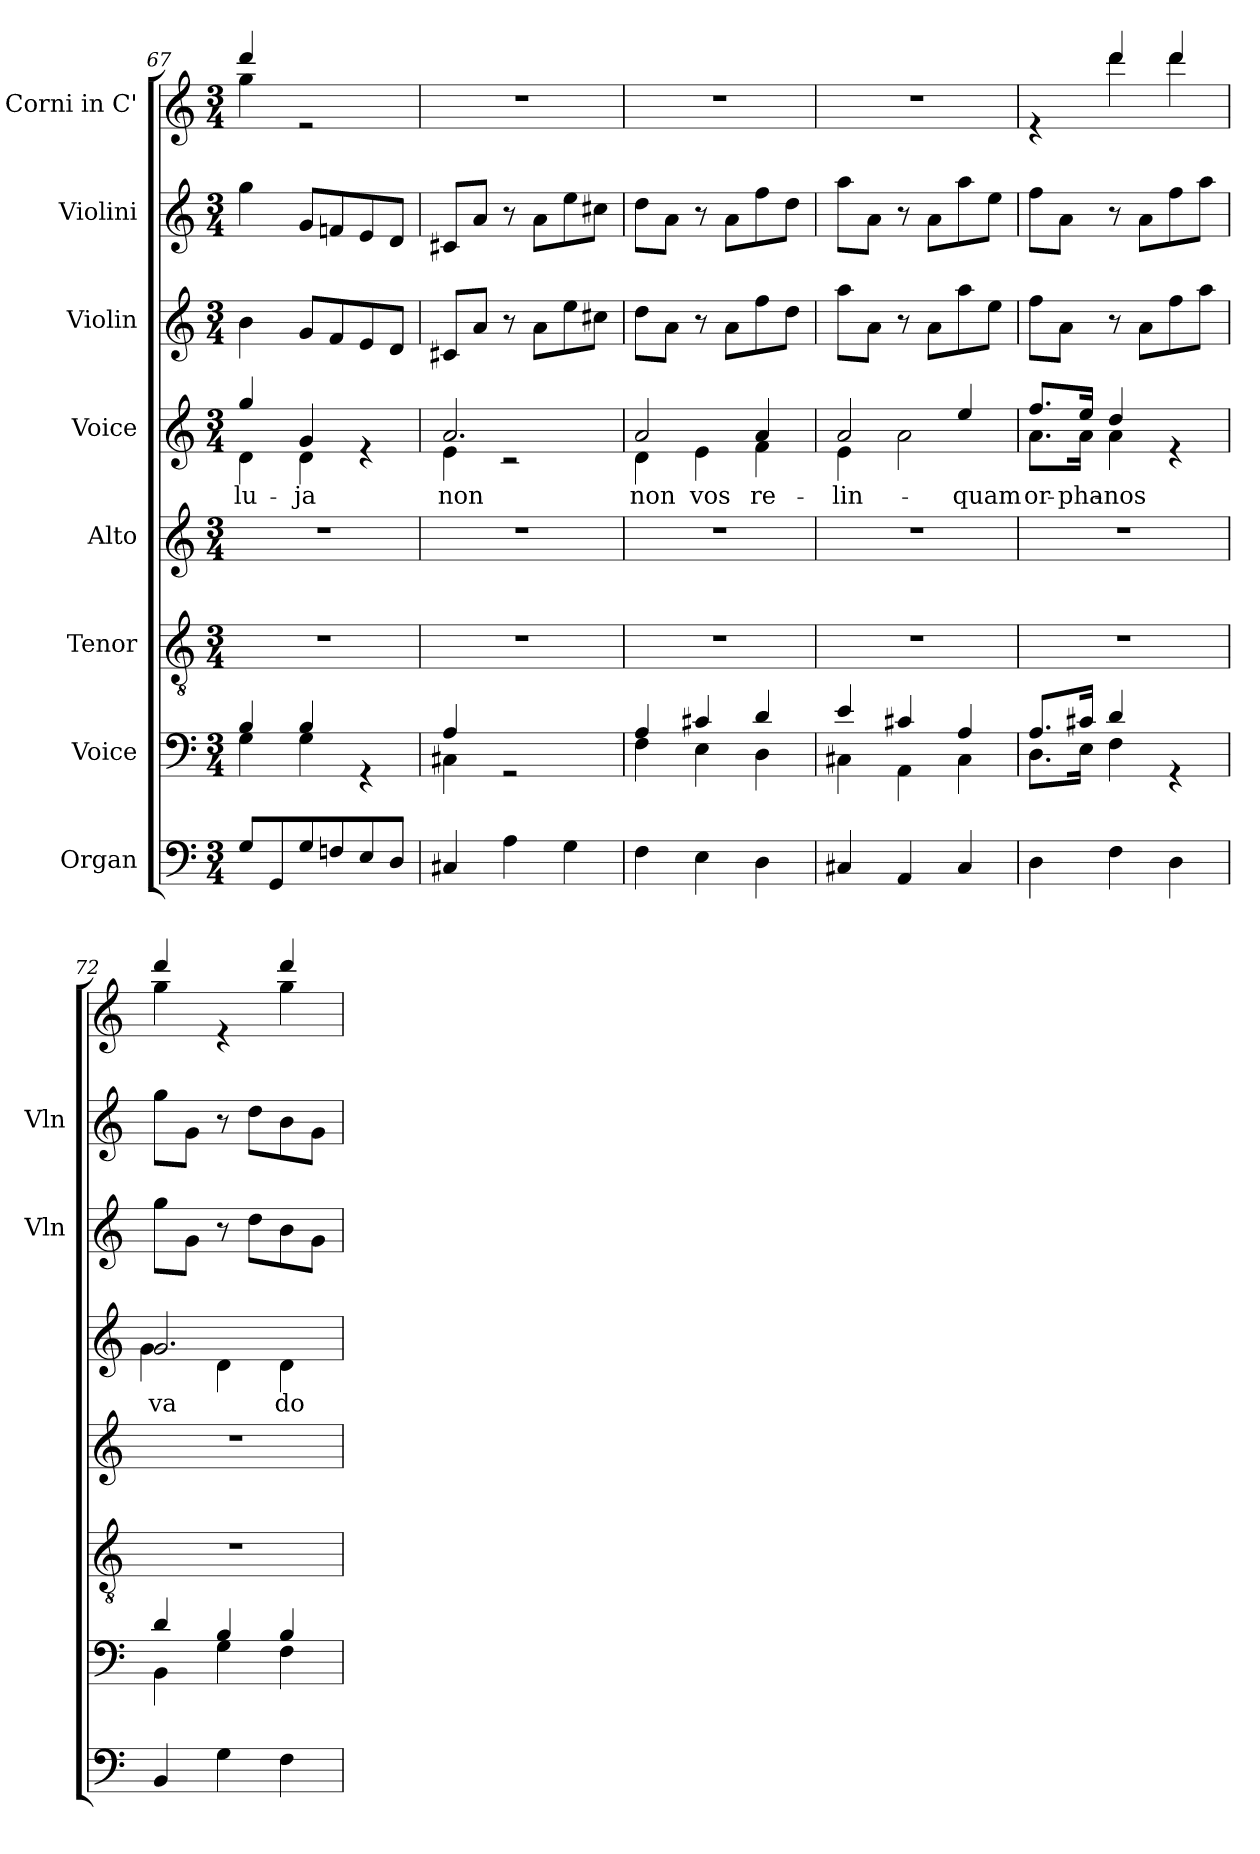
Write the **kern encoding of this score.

**kern	**kern	**kern	**kern	**kern	**text	**kern	**kern	**kern
*part8	*part7	*part6	*part5	*part4	*part4	*part3	*part2	*part1
*staff8	*staff7	*staff6	*staff5	*staff4	*staff4	*staff3	*staff2	*staff1
*I"Organ	*I"Voice	*I"Tenor	*I"Alto	*I"Voice	*	*I"Violin	*I"Violini	*I"Corni in C'
*	*	*	*	*	*	*I'Vln	*I'Vln	*
!!LO:PB:g=z
*clefF4	*clefF4	*clefGv2	*clefG2	*clefG2	*	*clefG2	*clefG2	*clefG2
*	*	*	*	*	*	*	*	*ITrd7c12
*k[]	*k[]	*k[]	*k[]	*k[]	*	*k[]	*k[]	*k[]
*M3/4	*M3/4	*M3/4	*M3/4	*M3/4	*	*M3/4	*M3/4	*M3/4
=67	=67	=67	=67	=67	=67	=67	=67	=67
*	*^	*	*	*	*	*	*	*
!	!	!	!	!	!	!LO:LY:b	!	!	!
*	*	*	*	*	*^	*	*	*	*^
8G/L	4B/	4G\	2.r	2.r	4gg/	4d\	-lu-	4b\	4gg\	4dd/	4g\
8GG/	.	.	.	.	.	.	.	.	.	.	.
!	!	!	!	!	!	!	!LO:LY:b	!	!	!	!
8G/	4B/	4G\	.	.	4g/	4d\	-ja	8g/L	8g/L	2re	2ryy
8Fn/	.	.	.	.	.	.	.	8f/	8fn/	.	.
8E/	4rGG	4ryy	.	.	4re	4ryy	.	8e/	8e/	.	.
8D/J	.	.	.	.	.	.	.	8d/J	8d/J	.	.
*	*	*	*	*	*	*	*	*	*	*v	*v
=68	=68	=68	=68	=68	=68	=68	=68	=68	=68	=68
!	!	!	!	!	!	!	!LO:LY:b	!	!	!
4C#X/	4A/	4C#X\	2.r	2.r	2.a/	4e\	non	8c#X/L	8c#X/L	2.r
.	.	.	.	.	.	.	.	8a/J	8a/J	.
4A\	2rGG	2ryy	.	.	.	2r	.	8r	8r	.
.	.	.	.	.	.	.	.	8a\L	8a\L	.
4G\	.	.	.	.	.	.	.	8ee\	8ee\	.
.	.	.	.	.	.	.	.	8cc#X\J	8cc#X\J	.
=69	=69	=69	=69	=69	=69	=69	=69	=69	=69	=69
!	!	!	!	!	!	!	!LO:LY:b	!	!	!
!	!	!	!	!	!	!	!LO:LY:b	!	!	!
4F\	4A/	4F\	2.r	2.r	2a/	4d\	non	8dd\L	8dd\L	2.r
.	.	.	.	.	.	.	.	8a\J	8a\J	.
!	!	!	!	!	!	!	!LO:LY:b	!	!	!
4E\	4c#X/	4E\	.	.	.	4e\	vos	8r	8r	.
.	.	.	.	.	.	.	.	8a\L	8a\L	.
!	!	!	!	!	!	!	!LO:LY:b	!	!	!
4D\	4d/	4D\	.	.	4a/	4f\	re-	8ff\	8ff\	.
.	.	.	.	.	.	.	.	8dd\J	8dd\J	.
=70	=70	=70	=70	=70	=70	=70	=70	=70	=70	=70
!	!	!	!	!	!	!	!LO:LY:b	!	!	!
4C#X/	4e/	4C#X\	2.r	2.r	2a/	4e\	-lin-	8aa\L	8aa\L	2.r
.	.	.	.	.	.	.	.	8a\J	8a\J	.
4AA/	4c#X/	4AA\	.	.	.	2a\	.	8r	8r	.
.	.	.	.	.	.	.	.	8a\L	8a\L	.
!	!	!	!	!	!	!	!LO:LY:b	!	!	!
4C#/	4A/	4C#\	.	.	4ee/	.	-quam	8aa\	8aa\	.
.	.	.	.	.	.	.	.	8ee\J	8ee\J	.
=71	=71	=71	=71	=71	=71	=71	=71	=71	=71	=71
!	!	!	!	!	!	!	!LO:LY:b	!	!	!
*	*	*	*	*	*	*	*	*	*	*^
4D\	8.A/L	8.D\L	2.r	2.r	8.ff/L	8.a\L	or-	8ff\L	8ff\L	4re	4ryy
.	.	.	.	.	.	.	.	8a\J	8a\J	.	.
!	!	!	!	!	!	!	!LO:LY:b	!	!	!	!
.	16c#X/Jk	16E\Jk	.	.	16ee/Jk	16a\Jk	-pha-	.	.	.	.
!	!	!	!	!	!	!	!LO:LY:b	!	!	!	!
4F\	4d/	4F\	.	.	4dd/	4a\	-nos	8r	8r	4dd/	4dd\
.	.	.	.	.	.	.	.	8a\L	8a\L	.	.
4D\	4rGG	4ryy	.	.	4re	4ryy	.	8ff\	8ff\	4dd/	4dd\
.	.	.	.	.	.	.	.	8aa\J	8aa\J	.	.
=72	=72	=72	=72	=72	=72	=72	=72	=72	=72	=72	=72
!	!	!	!	!	!	!	!LO:LY:b	!	!	!	!
!	!	!	!	!	!	!	!LO:LY:b	!	!	!	!
4BB/	4d/	4BB\	2.r	2.r	2.g/	4g\	va-	8gg\L	8gg\L	4dd/	4g\
.	.	.	.	.	.	.	.	8g\J	8g\J	.	.
4G\	4B/	4G\	.	.	.	4d\	.	8r	8r	4re	4ryy
.	.	.	.	.	.	.	.	8dd\L	8dd\L	.	.
!	!	!	!	!	!	!	!LO:LY:b	!	!	!	!
4F\	4B/	4F\	.	.	.	4d\	-do	8b\	8b\	4dd/	4g\
.	.	.	.	.	.	.	.	8g\J	8g\J	.	.
*	*v	*v	*	*	*v	*v	*	*	*	*v	*v
=	=	=	=	=	=	=	=	=
*-	*-	*-	*-	*-	*-	*-	*-	*-
